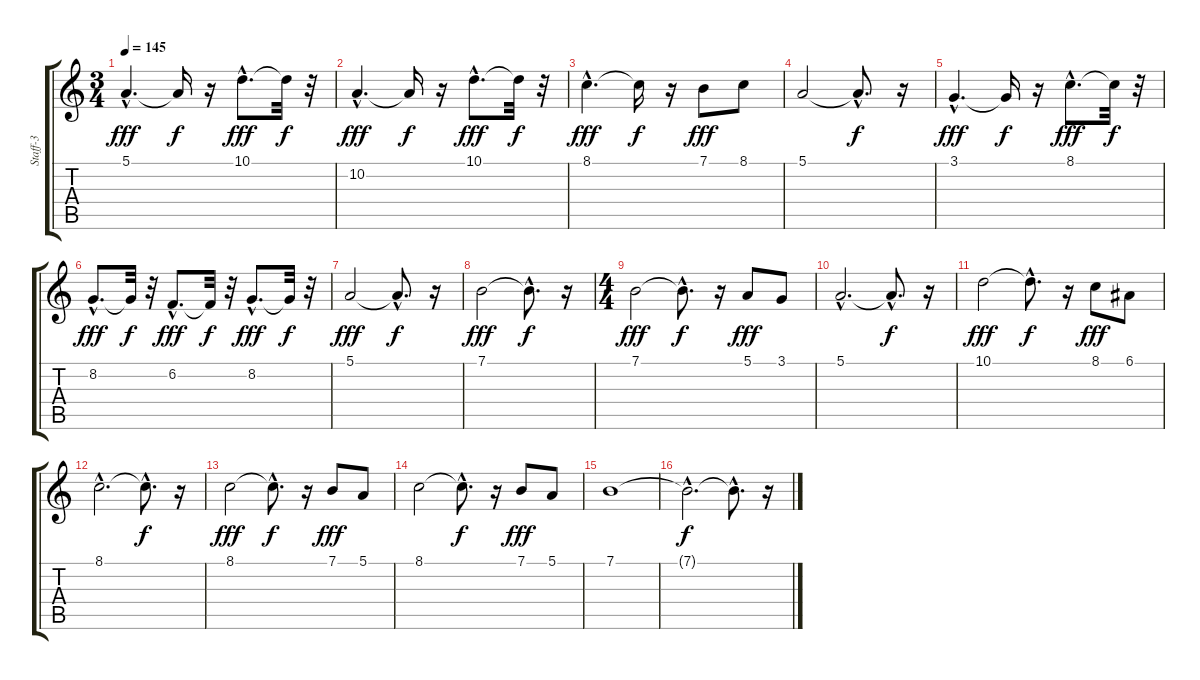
\track ("Staff-3" "Staff-3") {instrument stringensemble1}
\staff {score tabs}
\tuning (E4 B3 G3 D3 A2 E2) {hide}
\ts (3 4)
\tempo 145
\clef g2
\ks c
5.1{hac}.4{d dy fff} 5.1{t}.16{dy f} r.16 10.1{hac}.8{d dy fff} 10.1{t}.32{dy f} r.32 |
10.2{hac}.4{d dy fff} 10.2{t}.16{dy f} r.16 10.1{hac}.8{d dy fff} 10.1{t}.32{dy f} r.32 |
8.1{hac}.4{d dy fff} 8.1{t}.16{dy f} r.16 7.1.8{dy fff} 8.1.8 |
5.1.2 5.1{hac t}.8{d dy f} r.16 |
3.1{hac}.4{d dy fff} 3.1{t}.16{dy f} r.16 8.1{hac}.8{d dy fff} 8.1{t}.32{dy f} r.32 |
8.2{hac}.8{d dy fff} 8.2{t}.32{dy f} r.32 6.2{hac}.8{d dy fff} 6.2{t}.32{dy f} r.32 8.2{hac}.8{d dy fff} 8.2{t}.32{dy f} r.32 |
5.1.2{dy fff} 5.1{hac t}.8{d dy f} r.16 |
7.1.2{dy fff} 7.1{hac t}.8{d dy f} r.16 |
\ts (4 4)
7.1.2{dy fff} 7.1{hac t}.8{d dy f} r.16 5.1.8{dy fff} 3.1.8 |
5.1{hac}.2{d} 5.1{hac t}.8{d dy f} r.16 |
10.1.2{dy fff} 10.1{hac t}.8{d dy f} r.16 8.1.8{dy fff} 6.1.8 |
8.1{hac}.2{d} 8.1{hac t}.8{d dy f} r.16 |
8.1.2{dy fff} 8.1{hac t}.8{d dy f} r.16 7.1.8{dy fff} 5.1.8 |
8.1.2 8.1{hac t}.8{d dy f} r.16 7.1.8{dy fff} 5.1.8 |
7.1.1 |
7.1{hac t}.2{d dy f} 7.1{hac t}.8{d} r.16
